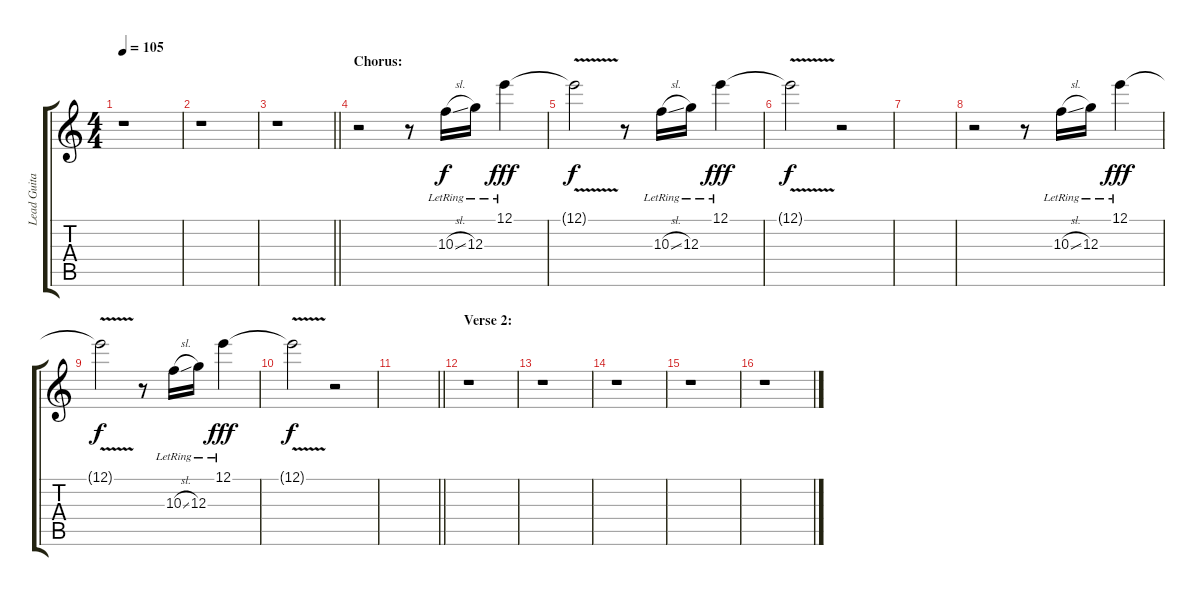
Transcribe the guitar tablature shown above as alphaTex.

\track ("Lead Guitar" "Lead Guita") {instrument overdrivenguitar}
\staff {score tabs}
\tuning (E4 B3 G3 D3 A2 E2) {hide}
\ts (4 4)
\tempo 105
\clef g2
\ks c
r.1{dy f} |
r.1 |
\barLineRight lightlight
r.1 |
\section ("" "Chorus:")
r.2{volume 16 balance 8 instrument overdrivenguitar} r.8 10.3{sl lr}.16 12.3{lr}.16 12.1{lr}.4{dy fff} |
12.1{v t}.2{dy f} r.8 10.3{sl lr}.16 12.3{lr}.16 12.1{lr}.4{dy fff} |
12.1{v t}.2{dy f} r.2 |
|
r.2 r.8 10.3{sl lr}.16 12.3{lr}.16 12.1{lr}.4{dy fff} |
12.1{v t}.2{dy f} r.8 10.3{sl lr}.16 12.3{lr}.16 12.1{lr}.4{dy fff} |
12.1{v t}.2{dy f} r.2 |
\barLineRight lightlight
|
\section ("" "Verse 2:")
r.1 |
r.1 |
r.1 |
r.1 |
r.1
